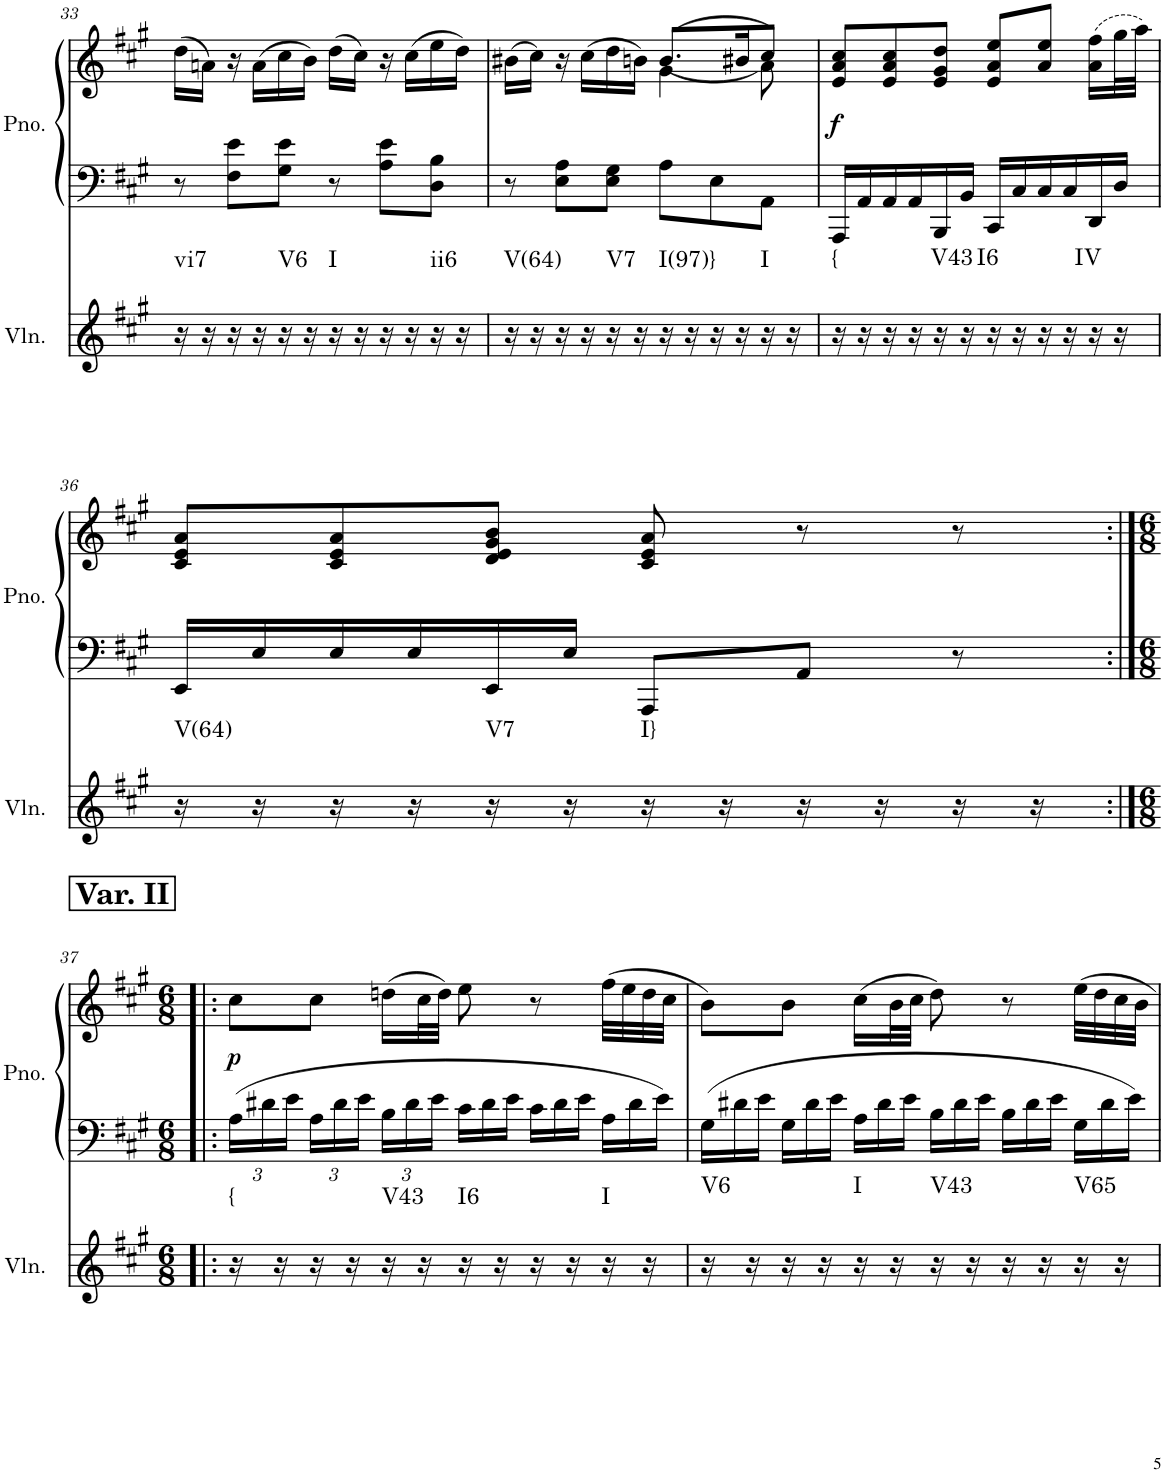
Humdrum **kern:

**kern	**harte	**kern	**kern	**dynam
*part2	*part2	*part1	*part1	*part1
*staff3	*	*staff2	*staff1	*staff1/2
*I"Violin	*	*I"Piano	*	*
*I'Vln.	*	*I'Pno.	*	*
!!LO:PB:g=z
*clefG2	*	*clefF4	*clefG2	*
*k[f#c#g#]	*	*k[f#c#g#]	*k[f#c#g#]	*
*M6/8	*	*M6/8	*M6/8	*
=33	=33	=33	=33	=33
!	!LO:H:kt=vi7	!	!	!
16r	N	8r	(16dd\LL	.
16r	.	.	16an\JJ)	.
16r	.	8F#\ 8e\L	16r	.
16r	.	.	(16a\LL	.
!	!LO:H:kt=V6	!	!	!
16r	N	8G#\ 8e\J	16cc#\	.
16r	.	.	16b\JJ)	.
!	!LO:H:kt=I	!	!	!
16r	N	8r	(16dd\LL	.
16r	.	.	16cc#\JJ)	.
16r	.	8A\ 8e\L	16r	.
16r	.	.	(16cc#\LL	.
!	!LO:H:kt=ii6	!	!	!
16r	N	8D\ 8B\J	16ee\	.
16r	.	.	16dd\JJ)	.
=34	=34	=34	=34	=34
*	*	*	*^	*
!	!LO:H:kt=V(64)	!	!	!	!
16r	N	8r	(>16b#X\LL	4.ryy	.
16r	.	.	16cc#\JJ)	.	.
16r	.	8E\ 8A\L	16r	.	.
16r	.	.	(>16cc#\LL	.	.
!	!LO:H:kt=V7	!	!	!	!
16r	N	8E\ 8G#\J	16dd\	.	.
16r	.	.	16bn\JJ)	.	.
!	!LO:H:kt=I(97)}	!	!	!	!
16r	N	8A\L	(8.b/L	(4g#\	.
16r	.	.	.	.	.
16r	.	8E\	.	.	.
16r	.	.	16b#X/K	.	.
!	!LO:H:kt=I	!	!	!	!
16r	N	8AA\J	8cc#/J)	8a\)	.
16r	.	.	.	.	.
*	*	*	*v	*v	*
=35	=35	=35	=35	=35
!	!LO:H:kt={	!	!	!LO:DY:b
16r	N	16AAA/LL	8e/ 8a/ 8cc#/L	f
16r	.	16AA/	.	.
16r	.	16AA/	8e/ 8a/ 8cc#/	.
16r	.	16AA/	.	.
!	!LO:H:kt=V43	!	!	!
16r	N	16BBB/	8e/ 8g#/ 8dd/J	.
16r	.	16BB/JJ	.	.
!	!LO:H:kt=I6	!	!	!
16r	N	16CC#/LL	8e/ 8a/ 8ee/L	.
16r	.	16C#/	.	.
16r	.	16C#/	8a/ 8ee/J	.
16r	.	16C#/	.	.
!	!LO:H:kt=IV	!	!	!
16r	N	16DD/	(16a\ 16ff#\LL	.
16r	.	16D/JJ	32gg#\L	.
.	.	.	32aa\JJJ)	.
!!LO:LB:g=z
=36	=36	=36	=36	=36
!	!LO:H:kt=V(64)	!	!	!
16r	N	16EE/LL	8c#/ 8e/ 8a/L	.
16r	.	16E/	.	.
16r	.	16E/	8c#/ 8e/ 8a/	.
16r	.	16E/	.	.
!	!LO:H:kt=V7	!	!	!
16r	N	16EE/	8d/ 8e/ 8g#/ 8b/J	.
16r	.	16E/JJ	.	.
!	!LO:H:kt=I}	!	!	!
16r	N	8AAA/L	8c#/ 8e/ 8a/	.
16r	.	.	.	.
16r	.	8AA/J	8r	.
16r	.	.	.	.
16r	.	8r	8r	.
16r	.	.	.	.
!!LO:LB:g=z
!!LO:REH:place=s1:a:B:cj:fs=14:t=Var. II
=37:|!|:	=37:|!|:	=37:|!|:	=37:|!|:	=37:|!|:
*M6/8	*	*M6/8	*M6/8	*
*	*	*Xbrackettup	*	*
!	!LO:H:kt={	!	!	!LO:DY:b
16r	N	24A\LL	8cc#\L	p
.	.	24d#X\	.	.
16r	.	.	.	.
.	.	24e\JJ	.	.
16r	.	24A\LL	8cc#\J	.
.	.	24d#\	.	.
16r	.	.	.	.
.	.	24e\JJ	.	.
!	!LO:H:kt=V43	!	!	!
16r	N	24B\LL	(16ddn\LL	.
.	.	24d#\	.	.
16r	.	.	32cc#\L	.
.	.	24e\JJ	.	.
.	.	.	32dd\JJJ)	.
*	*	*Xtuplet	*	*
!	!LO:H:kt=I6	!	!	!
16r	N	24c#\LL	8ee\	.
.	.	24d#\	.	.
16r	.	.	.	.
.	.	24e\JJ	.	.
16r	.	24c#\LL	8r	.
.	.	24d#\	.	.
16r	.	.	.	.
.	.	24e\JJ	.	.
!	!LO:H:kt=I	!	!	!
16r	N	24A\LL	(32ff#\LLL	.
.	.	.	32ee\	.
.	.	24d#\	.	.
16r	.	.	32dd\	.
.	.	24e\JJ	.	.
.	.	.	32cc#\JJJ	.
=38	=38	=38	=38	=38
!	!LO:H:kt=V6	!	!	!
16r	N	24G#\LL	8b\L)	.
.	.	24d#X\	.	.
16r	.	.	.	.
.	.	24e\JJ	.	.
16r	.	24G#\LL	8b\J	.
.	.	24d#\	.	.
16r	.	.	.	.
.	.	24e\JJ	.	.
!	!LO:H:kt=I	!	!	!
16r	N	24A\LL	(16cc#\LL	.
.	.	24d#\	.	.
16r	.	.	32b\L	.
.	.	24e\JJ	.	.
.	.	.	32cc#\JJJ	.
!	!LO:H:kt=V43	!	!	!
16r	N	24B\LL	8dd\)	.
.	.	24d#\	.	.
16r	.	.	.	.
.	.	24e\JJ	.	.
16r	.	24B\LL	8r	.
.	.	24d#\	.	.
16r	.	.	.	.
.	.	24e\JJ	.	.
!	!LO:H:kt=V65	!	!	!
16r	N	24G#\LL	32ee\LLL	.
.	.	.	32dd\	.
.	.	24d#\	.	.
16r	.	.	32cc#\	.
.	.	24e\JJ	.	.
.	.	.	32b\JJJ	.
=	=	=	=	=
*-	*-	*-	*-	*-
